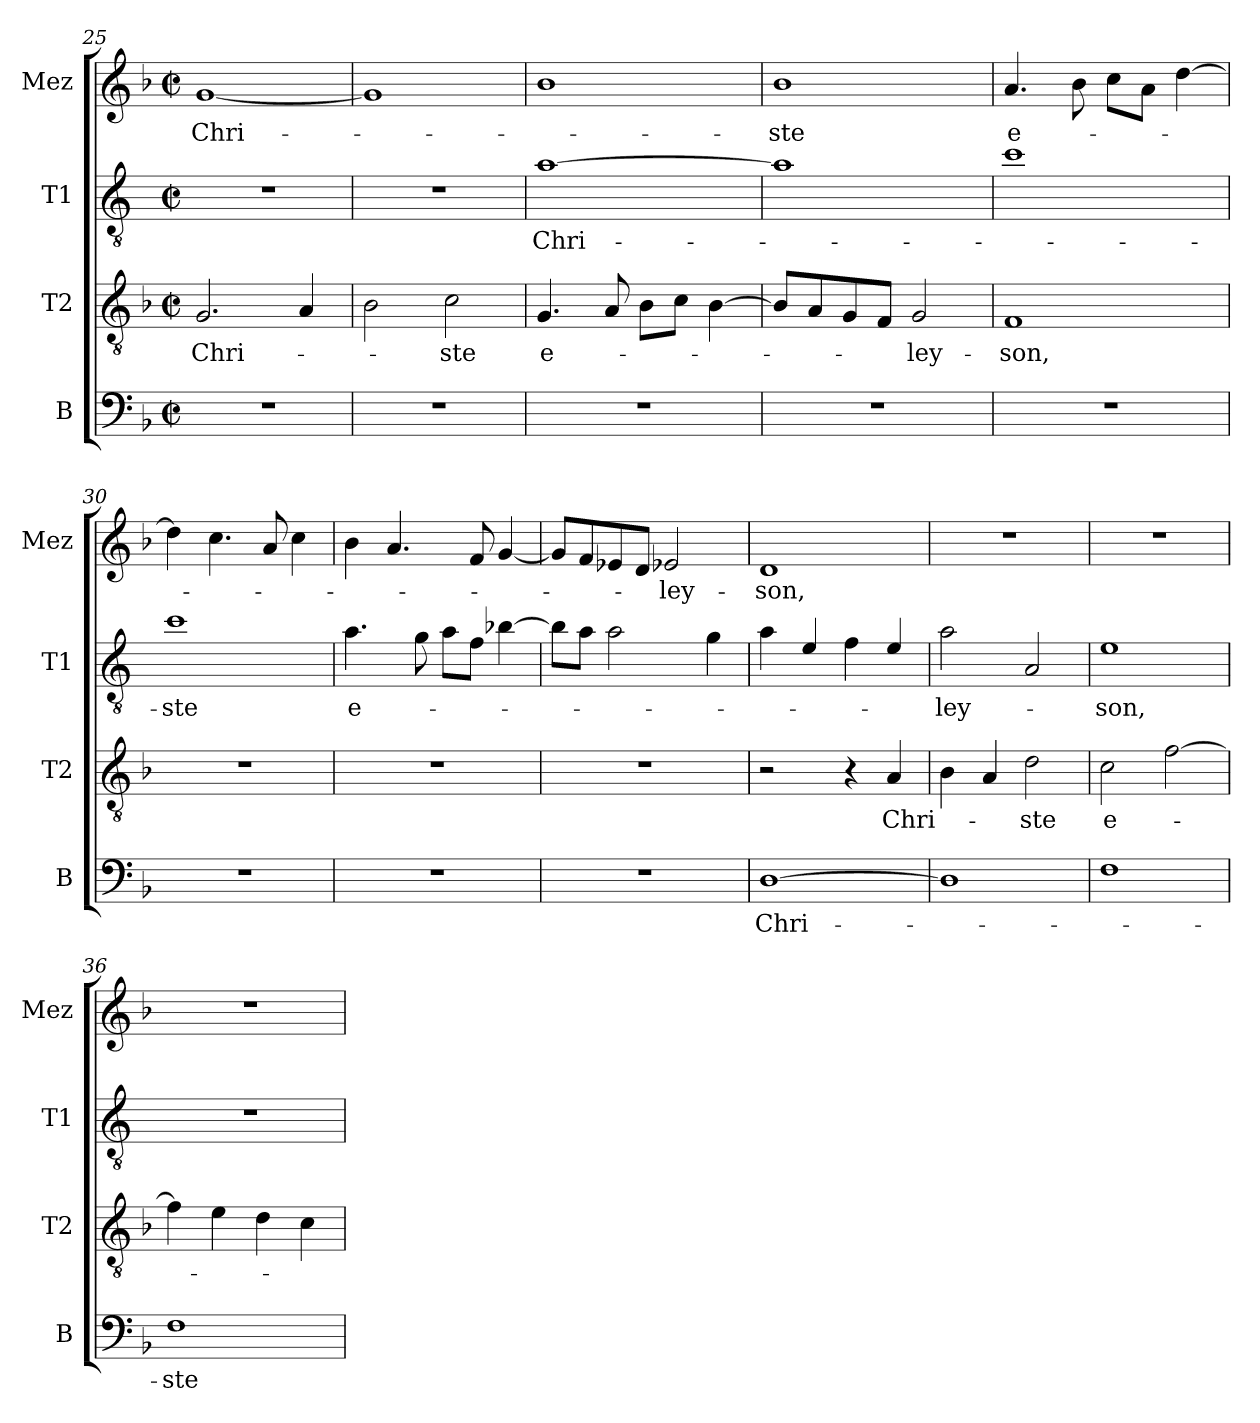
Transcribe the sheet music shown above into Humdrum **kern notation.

**kern	**text	**kern	**text	**kern	**text	**kern	**text
*part4	*part4	*part3	*part3	*part2	*part2	*part1	*part1
*staff4	*staff4	*staff3	*staff3	*staff2	*staff2	*staff1	*staff1
*I"B	*	*I"T2	*	*I"T1	*	*I"Mez	*
*I'B	*	*I'T2	*	*I'T1	*	*I'Mez	*
*clefF4	*	*clefGv2	*	*clefGv2	*	*clefG2	*
*	*	*	*	*ITrd4c7	*	*	*
*k[b-]	*	*k[b-]	*	*k[b-]	*	*k[b-]	*
*M2/2	*	*M2/2	*	*M2/2	*	*M2/2	*
*met(c|)	*	*met(c|)	*	*met(c|)	*	*met(c|)	*
*MM120	*	*MM120	*	*MM120	*	*MM120	*
=25	=25	=25	=25	=25	=25	=25	=25
!	!	!	!LO:LY:b	!	!	!	!LO:LY:b
1r	.	2.G/	Chri-	1r	.	[1g	Chri-
.	.	4A/	.	.	.	.	.
=26	=26	=26	=26	=26	=26	=26	=26
1r	.	2B-\	.	1r	.	1g]	.
!	!	!	!LO:LY:b	!	!	!	!
.	.	2c\	-ste	.	.	.	.
=27	=27	=27	=27	=27	=27	=27	=27
!	!	!	!LO:LY:b	!	!LO:LY:b	!	!
1r	.	4.G/	e-	[1d	Chri-	1b-	.
.	.	8A/	.	.	.	.	.
.	.	8B-\L	.	.	.	.	.
.	.	8c\J	.	.	.	.	.
.	.	[4B-\	.	.	.	.	.
=28	=28	=28	=28	=28	=28	=28	=28
!	!	!	!	!	!	!	!LO:LY:b
1r	.	8B-/L]	.	1d]	.	1b-	-ste
.	.	8A/	.	.	.	.	.
.	.	8G/	.	.	.	.	.
.	.	8F/J	.	.	.	.	.
!	!	!	!LO:LY:b	!	!	!	!
.	.	2G/	-ley-	.	.	.	.
!!LO:LB:g=z
=29	=29	=29	=29	=29	=29	=29	=29
!	!	!	!LO:LY:b	!	!	!	!LO:LY:b
1r	.	1F	-son,	1f	.	4.a/	e-
.	.	.	.	.	.	8b-\	.
.	.	.	.	.	.	8cc\L	.
.	.	.	.	.	.	8a\J	.
.	.	.	.	.	.	[4dd\	.
=30	=30	=30	=30	=30	=30	=30	=30
!	!	!	!	!	!LO:LY:b	!	!
1r	.	1r	.	1f	-ste	4dd\]	.
.	.	.	.	.	.	4.cc\	.
.	.	.	.	.	.	8a/	.
.	.	.	.	.	.	4cc\	.
=31	=31	=31	=31	=31	=31	=31	=31
!	!	!	!	!	!LO:LY:b	!	!
1r	.	1r	.	4.d\	e-	4b-\	.
.	.	.	.	.	.	4.a/	.
.	.	.	.	8c\	.	.	.
.	.	.	.	8d\L	.	.	.
.	.	.	.	8B-\J	.	8f/	.
.	.	.	.	[4e-X\	.	[4g/	.
=32	=32	=32	=32	=32	=32	=32	=32
1r	.	1r	.	8e-\L]	.	8g/L]	.
.	.	.	.	8d\J	.	8f/	.
.	.	.	.	2d\	.	8e-X/	.
.	.	.	.	.	.	8d/J	.
!	!	!	!	!	!	!	!LO:LY:b
.	.	.	.	.	.	2e-X/	-ley-
.	.	.	.	4c\	.	.	.
=33	=33	=33	=33	=33	=33	=33	=33
!	!LO:LY:b	!	!	!	!	!	!LO:LY:b
[1D	Chri-	2r	.	4d\	.	1d	-son,
.	.	.	.	4A/	.	.	.
.	.	4r	.	4B-\	.	.	.
!	!	!	!LO:LY:b	!	!	!	!
.	.	4A/	Chri-	4A/	.	.	.
=34	=34	=34	=34	=34	=34	=34	=34
!	!	!	!	!	!LO:LY:b	!	!
1D]	.	4B-\	.	2d\	-ley-	1r	.
.	.	4A/	.	.	.	.	.
!	!	!	!LO:LY:b	!	!	!	!
.	.	2d\	-ste	2D/	.	.	.
=35	=35	=35	=35	=35	=35	=35	=35
!	!	!	!LO:LY:b	!	!LO:LY:b	!	!
1F	.	2c\	e-	1A	-son,	1r	.
.	.	[2f\	.	.	.	.	.
!!LO:LB:g=z
=36	=36	=36	=36	=36	=36	=36	=36
!	!LO:LY:b	!	!	!	!	!	!
1F	-ste	4f\]	.	1r	.	1r	.
.	.	4e\	.	.	.	.	.
.	.	4d\	.	.	.	.	.
.	.	4c\	.	.	.	.	.
=	=	=	=	=	=	=	=
*-	*-	*-	*-	*-	*-	*-	*-
